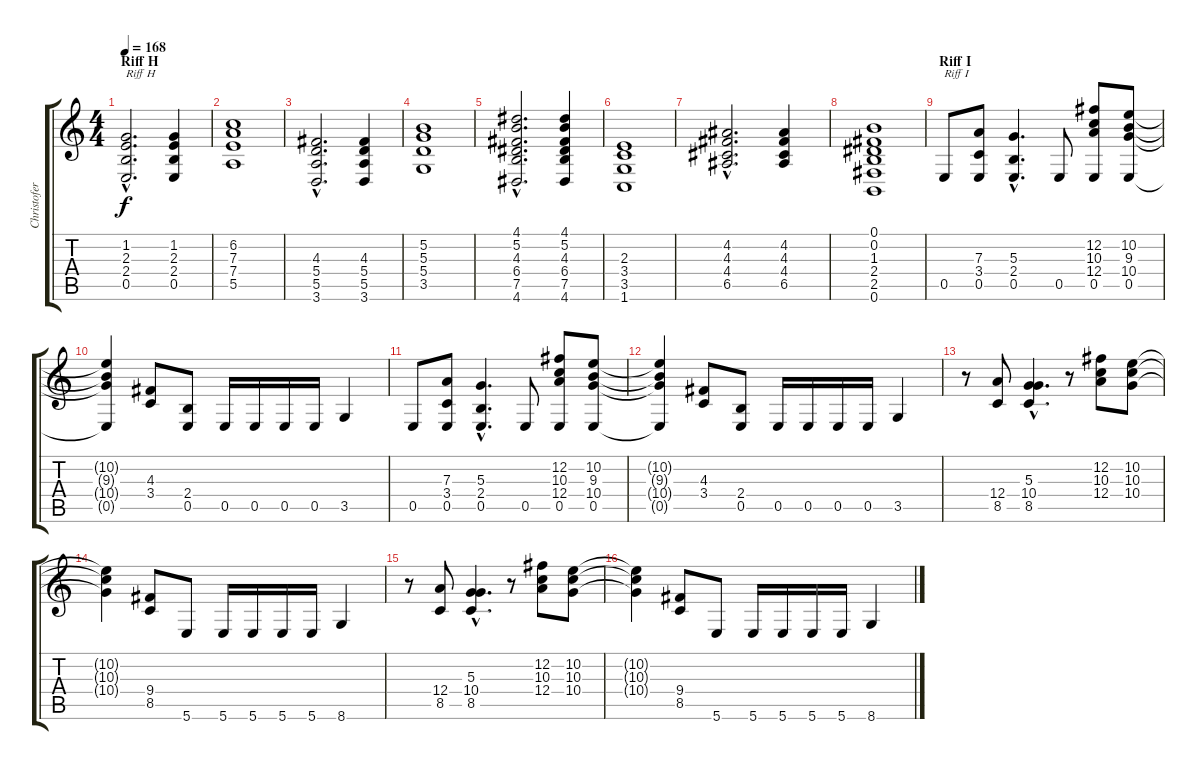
\track ("Christofer" "Christofer") {instrument distortionguitar}
\staff {score tabs}
\tuning (B3 Gb3 D3 A2 E2 B1) {hide}
\ts (4 4)
\section ("" "Riff H")
\tempo 168
\clef g2
\ks c
(1.2{hac} 2.3{hac} 2.4{hac} 0.5{hac}).2{d txt "Riff H" dy f} (1.2 2.3 2.4 0.5).4 |
(6.2 7.3 7.4 5.5).1 |
(4.3{hac} 5.4{hac} 5.5{hac} 3.6{hac}).2{d} (4.3 5.4 5.5 3.6).4 |
(5.2 5.3 5.4 3.5).1 |
(4.1{hac} 5.2{hac} 4.3{hac} 6.4{hac} 7.5{hac} 4.6{hac}).2{d} (4.1 5.2 4.3 6.4 7.5 4.6).4 |
(2.3 3.4 3.5 1.6).1 |
(4.2{hac} 4.3{hac} 4.4{hac} 6.5{hac}).2{d} (4.2 4.3 4.4 6.5).4 |
(0.1 0.2 1.3 2.4 2.5 0.6).1 |
\section ("" "Riff I")
0.5.8{txt "Riff I"} (7.3 3.4 0.5).8 (5.3{hac} 2.4{hac} 0.5{hac}).4{d} 0.5.8 (12.2 10.3 12.4 0.5).8 (10.2 9.3 10.4 0.5).8 |
(10.2{t} 9.3{t} 10.4{t} 0.5{t}).4 (4.3 3.4).8 (2.4 0.5).8 0.5.16 0.5.16 0.5.16 0.5.16 3.5.4 |
0.5.8 (7.3 3.4 0.5).8 (5.3{hac} 2.4{hac} 0.5{hac}).4{d} 0.5.8 (12.2 10.3 12.4 0.5).8 (10.2 9.3 10.4 0.5).8 |
(10.2{t} 9.3{t} 10.4{t} 0.5{t}).4 (4.3 3.4).8 (2.4 0.5).8 0.5.16 0.5.16 0.5.16 0.5.16 3.5.4 |
r.8 (12.4 8.5).8 (5.3{hac} 10.4{hac} 8.5{hac}).4{d} r.8 (12.2 10.3 12.4).8 (10.2 10.3 10.4).8 |
(10.2{t} 10.3{t} 10.4{t}).4 (9.4 8.5).8 5.6.8 5.6.16 5.6.16 5.6.16 5.6.16 8.6.4 |
r.8 (12.4 8.5).8 (5.3{hac} 10.4{hac} 8.5{hac}).4{d} r.8 (12.2 10.3 12.4).8 (10.2 10.3 10.4).8 |
(10.2{t} 10.3{t} 10.4{t}).4 (9.4 8.5).8 5.6.8 5.6.16 5.6.16 5.6.16 5.6.16 8.6.4
